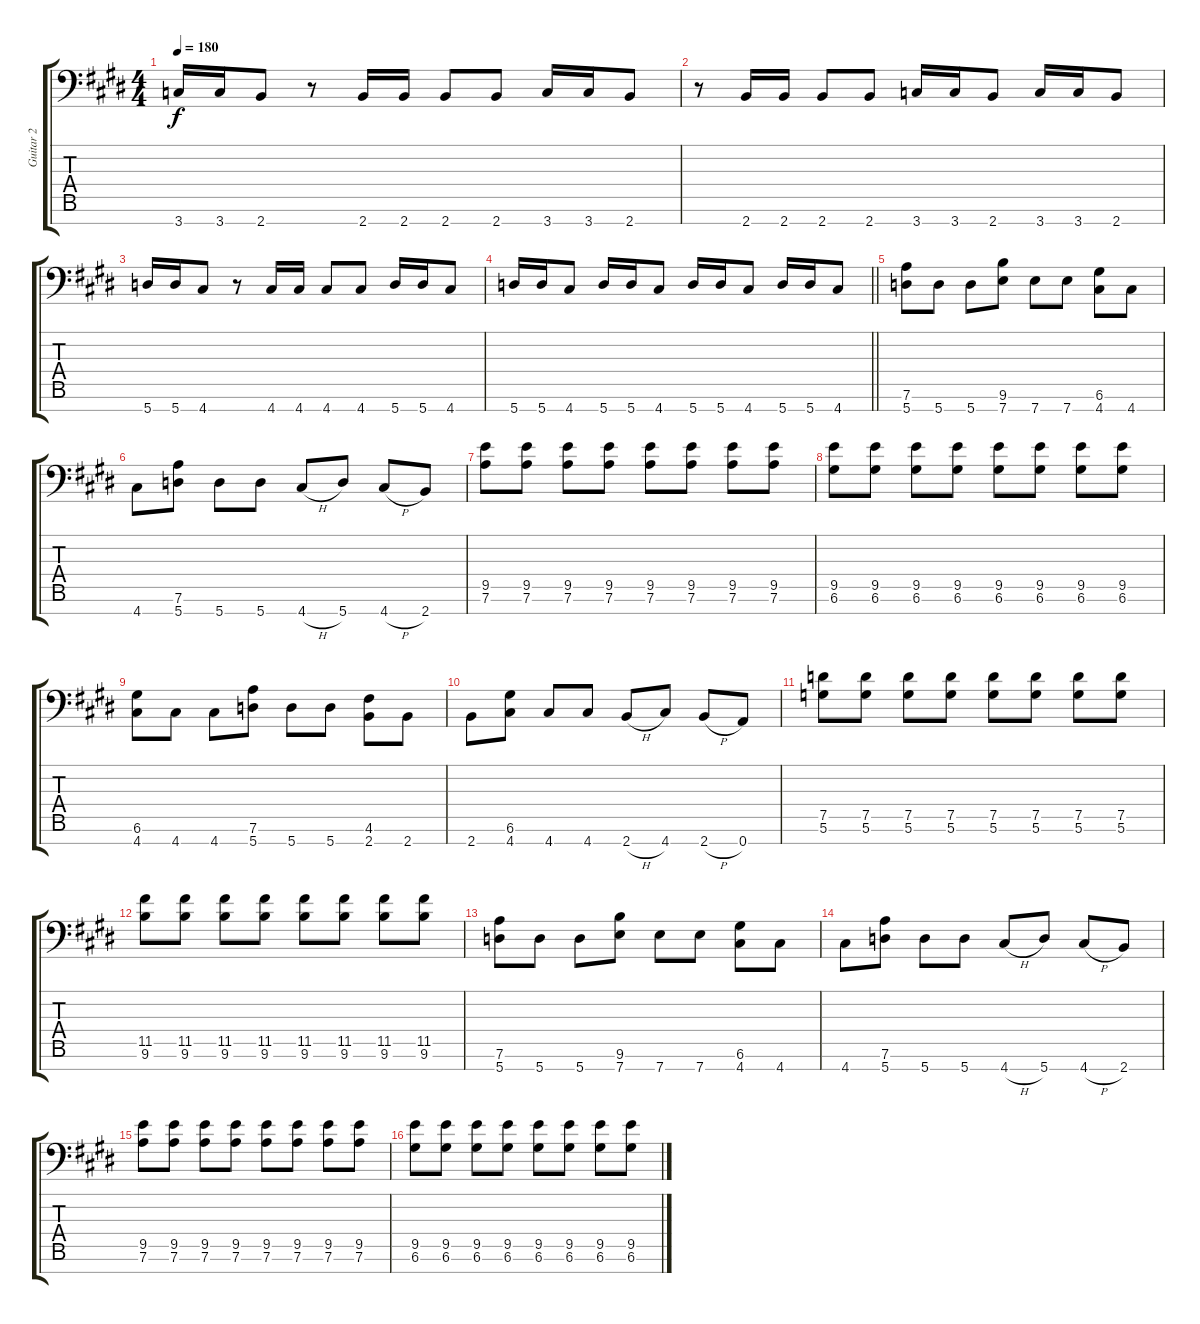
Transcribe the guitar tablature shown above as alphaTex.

\track ("Guitar 2" "Guitar 2") {instrument distortionguitar}
\staff {score tabs}
\tuning (D4 A3 F3 C3 G2 D2 A1) {hide}
\ts (4 4)
\tempo 180
\clef f4
\ks c#minor
3.7.16{dy f} 3.7.16 2.7.8 r.8 2.7.16 2.7.16 2.7.8 2.7.8 3.7.16 3.7.16 2.7.8 |
r.8 2.7.16 2.7.16 2.7.8 2.7.8 3.7.16 3.7.16 2.7.8 3.7.16 3.7.16 2.7.8 |
5.7.16 5.7.16 4.7.8 r.8 4.7.16 4.7.16 4.7.8 4.7.8 5.7.16 5.7.16 4.7.8 |
\barLineRight lightlight
5.7.16 5.7.16 4.7.8 5.7.16 5.7.16 4.7.8 5.7.16 5.7.16 4.7.8 5.7.16 5.7.16 4.7.8 |
(7.6 5.7).8 5.7.8 5.7.8 (9.6 7.7).8 7.7.8 7.7.8 (6.6 4.7).8 4.7.8 |
4.7.8 (7.6 5.7).8 5.7.8 5.7.8 4.7{h}.8 5.7.8 4.7{h}.8 2.7.8 |
(9.5 7.6).8 (9.5 7.6).8 (9.5 7.6).8 (9.5 7.6).8 (9.5 7.6).8 (9.5 7.6).8 (9.5 7.6).8 (9.5 7.6).8 |
(9.5 6.6).8 (9.5 6.6).8 (9.5 6.6).8 (9.5 6.6).8 (9.5 6.6).8 (9.5 6.6).8 (9.5 6.6).8 (9.5 6.6).8 |
(6.6 4.7).8 4.7.8 4.7.8 (7.6 5.7).8 5.7.8 5.7.8 (4.6 2.7).8 2.7.8 |
2.7.8 (6.6 4.7).8 4.7.8 4.7.8 2.7{h}.8 4.7.8 2.7{h}.8 0.7.8 |
(7.5 5.6).8 (7.5 5.6).8 (7.5 5.6).8 (7.5 5.6).8 (7.5 5.6).8 (7.5 5.6).8 (7.5 5.6).8 (7.5 5.6).8 |
(11.5 9.6).8 (11.5 9.6).8 (11.5 9.6).8 (11.5 9.6).8 (11.5 9.6).8 (11.5 9.6).8 (11.5 9.6).8 (11.5 9.6).8 |
(7.6 5.7).8 5.7.8 5.7.8 (9.6 7.7).8 7.7.8 7.7.8 (6.6 4.7).8 4.7.8 |
4.7.8 (7.6 5.7).8 5.7.8 5.7.8 4.7{h}.8 5.7.8 4.7{h}.8 2.7.8 |
(9.5 7.6).8 (9.5 7.6).8 (9.5 7.6).8 (9.5 7.6).8 (9.5 7.6).8 (9.5 7.6).8 (9.5 7.6).8 (9.5 7.6).8 |
(9.5 6.6).8 (9.5 6.6).8 (9.5 6.6).8 (9.5 6.6).8 (9.5 6.6).8 (9.5 6.6).8 (9.5 6.6).8 (9.5 6.6).8
